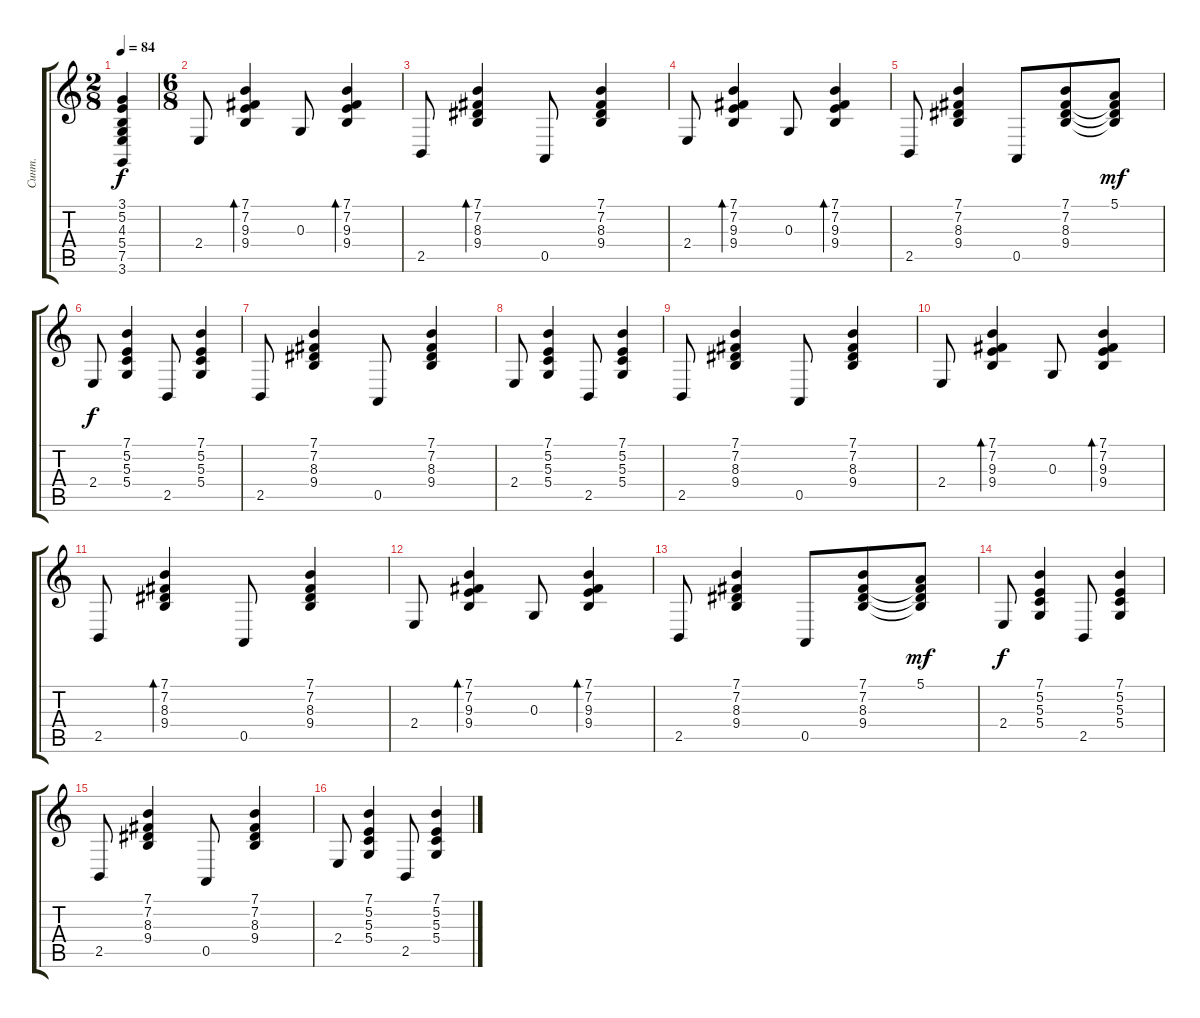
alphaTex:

\track ("Синт." "Синт.") {instrument choiraahs}
\staff {score tabs}
\tuning (E4 B3 G3 D3 A2 E2) {hide}
\ts (2 8)
\tempo 84
\clef g2
\ks c
(3.1{t} 5.2{t} 4.3{t} 5.4{t} 7.5{t} 3.6{t}).4{dy f} |
\ts (6 8)
2.4.8 (7.1 7.2 9.3 9.4).4{bd 60} 0.3.8 (7.1 7.2 9.3 9.4).4{bd 60} |
2.5.8 (7.1 7.2 8.3 9.4).4{bd 60} 0.5.8 (7.1 7.2 8.3 9.4).4 |
2.4.8 (7.1 7.2 9.3 9.4).4{bd 60} 0.3.8 (7.1 7.2 9.3 9.4).4{bd 60} |
2.5.8 (7.1 7.2 8.3 9.4).4 0.5.8 (7.1 7.2 8.3 9.4).8 (5.1 7.2{t} 8.3{t} 9.4{t}).8{dy mf} |
2.4.8{dy f} (7.1 5.2 5.3 5.4).4 2.5.8 (7.1 5.2 5.3 5.4).4 |
2.5.8 (7.1 7.2 8.3 9.4).4 0.5.8 (7.1 7.2 8.3 9.4).4 |
2.4.8 (7.1 5.2 5.3 5.4).4 2.5.8 (7.1 5.2 5.3 5.4).4 |
2.5.8 (7.1 7.2 8.3 9.4).4 0.5.8 (7.1 7.2 8.3 9.4).4 |
2.4.8 (7.1 7.2 9.3 9.4).4{bd 60} 0.3.8 (7.1 7.2 9.3 9.4).4{bd 60} |
2.5.8 (7.1 7.2 8.3 9.4).4{bd 60} 0.5.8 (7.1 7.2 8.3 9.4).4 |
2.4.8 (7.1 7.2 9.3 9.4).4{bd 60} 0.3.8 (7.1 7.2 9.3 9.4).4{bd 60} |
2.5.8 (7.1 7.2 8.3 9.4).4 0.5.8 (7.1 7.2 8.3 9.4).8 (5.1 7.2{t} 8.3{t} 9.4{t}).8{dy mf} |
2.4.8{dy f} (7.1 5.2 5.3 5.4).4 2.5.8 (7.1 5.2 5.3 5.4).4 |
2.5.8 (7.1 7.2 8.3 9.4).4 0.5.8 (7.1 7.2 8.3 9.4).4 |
2.4.8 (7.1 5.2 5.3 5.4).4 2.5.8 (7.1 5.2 5.3 5.4).4
